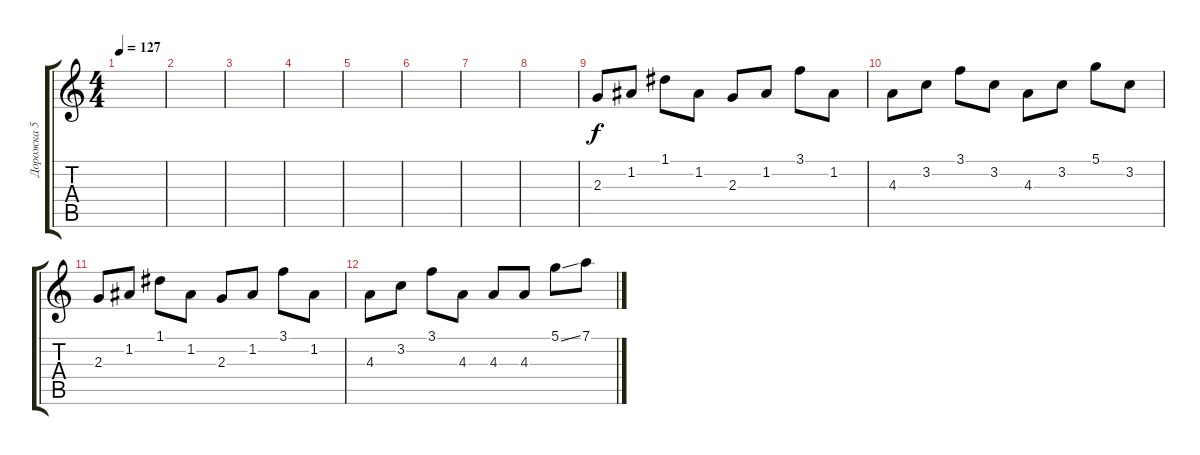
\track ("Дорожка 5" "Дорожка 5") {instrument acousticguitarsteel}
\staff {score tabs}
\tuning (D4 A3 F3 C3 G2 D2) {hide}
\ts (4 4)
\tempo 127
\clef g2
\ks c
|
|
|
|
|
|
|
|
2.3.8 1.2.8 1.1.8 1.2.8 2.3.8 1.2.8 3.1.8 1.2.8 |
4.3.8 3.2.8 3.1.8 3.2.8 4.3.8 3.2.8 5.1.8 3.2.8 |
2.3.8 1.2.8 1.1.8 1.2.8 2.3.8 1.2.8 3.1.8 1.2.8 |
4.3.8 3.2.8 3.1.8 4.3.8 4.3.8 4.3.8 5.1{ss}.8 7.1.8
